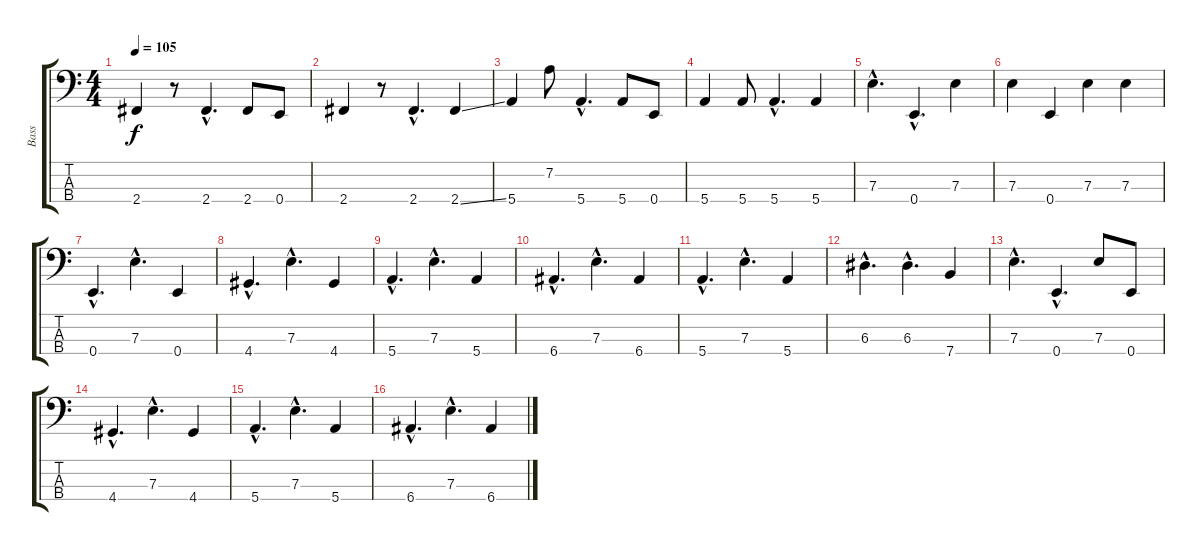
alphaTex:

\track ("Bass" "Bass") {instrument electricbasspick}
\staff {score tabs}
\tuning (G2 D2 A1 E1) {hide}
\ts (4 4)
\tempo 105
\clef f4
\ks c
2.4.4{dy f} r.8 2.4{hac}.4{d} 2.4.8 0.4.8 |
2.4.4 r.8 2.4{hac}.4{d} 2.4{ss}.4 |
5.4.4 7.2.8 5.4{hac}.4{d} 5.4.8 0.4.8 |
5.4.4 5.4.8 5.4{hac}.4{d} 5.4.4 |
7.3{hac}.4{d} 0.4{hac}.4{d} 7.3.4 |
7.3.4 0.4.4 7.3.4 7.3.4 |
0.4{hac}.4{d} 7.3{hac}.4{d} 0.4.4 |
4.4{hac}.4{d} 7.3{hac}.4{d} 4.4.4 |
5.4{hac}.4{d} 7.3{hac}.4{d} 5.4.4 |
6.4{hac}.4{d} 7.3{hac}.4{d} 6.4.4 |
5.4{hac}.4{d} 7.3{hac}.4{d} 5.4.4 |
6.3{hac}.4{d} 6.3{hac}.4{d} 7.4.4 |
7.3{hac}.4{d} 0.4{hac}.4{d} 7.3.8 0.4.8 |
4.4{hac}.4{d} 7.3{hac}.4{d} 4.4.4 |
5.4{hac}.4{d} 7.3{hac}.4{d} 5.4.4 |
6.4{hac}.4{d} 7.3{hac}.4{d} 6.4.4
